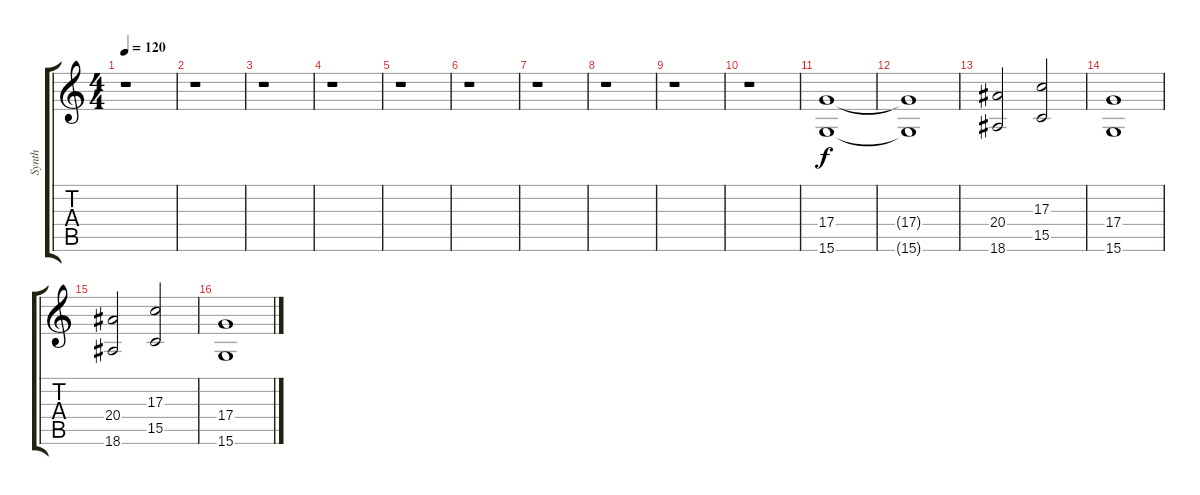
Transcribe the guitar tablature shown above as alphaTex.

\track ("Synth" "Synth") {instrument stringensemble1}
\staff {score tabs}
\tuning (E4 B3 G3 D3 A2 E2) {hide}
\ts (4 4)
\tempo 120
\clef g2
\ks c
r.1{dy f} |
r.1 |
r.1 |
r.1 |
r.1 |
r.1 |
r.1 |
r.1 |
r.1 |
r.1 |
(17.4 15.6).1{volume 16} |
(17.4{t} 15.6{t}).1 |
(20.4 18.6).2 (17.3 15.5).2 |
(17.4 15.6).1 |
(20.4 18.6).2 (17.3 15.5).2 |
(17.4 15.6).1
